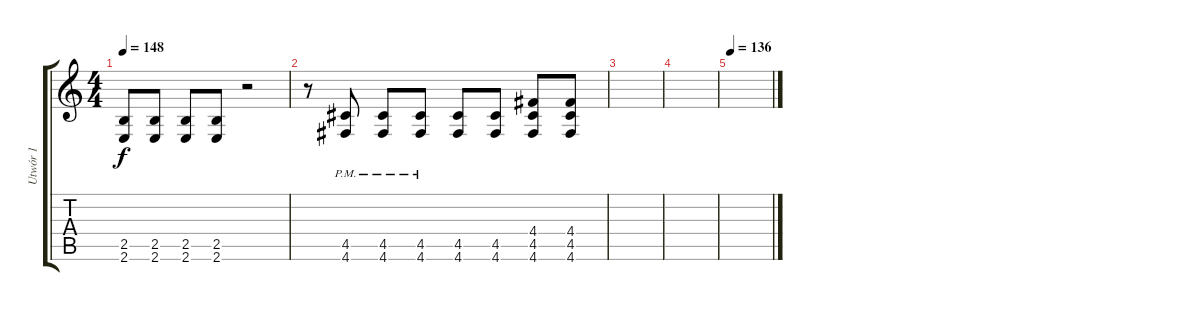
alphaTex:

\track ("Utwór 1" "Utwór 1") {instrument distortionguitar}
\staff {score tabs}
\tuning (E4 B3 G3 D3 A2 D2) {hide}
\ts (4 4)
\tempo 148
\clef g2
\ks c
(2.5 2.6).8{dy f} (2.5 2.6).8 (2.5 2.6).8 (2.5 2.6).8 r.2 |
r.8 (4.5{pm} 4.6{pm}).8 (4.5{pm} 4.6{pm}).8 (4.5{pm} 4.6{pm}).8 (4.5 4.6).8 (4.5 4.6).8 (4.4 4.5 4.6).8 (4.4 4.5 4.6).8 |
|
|
\tempo 136
